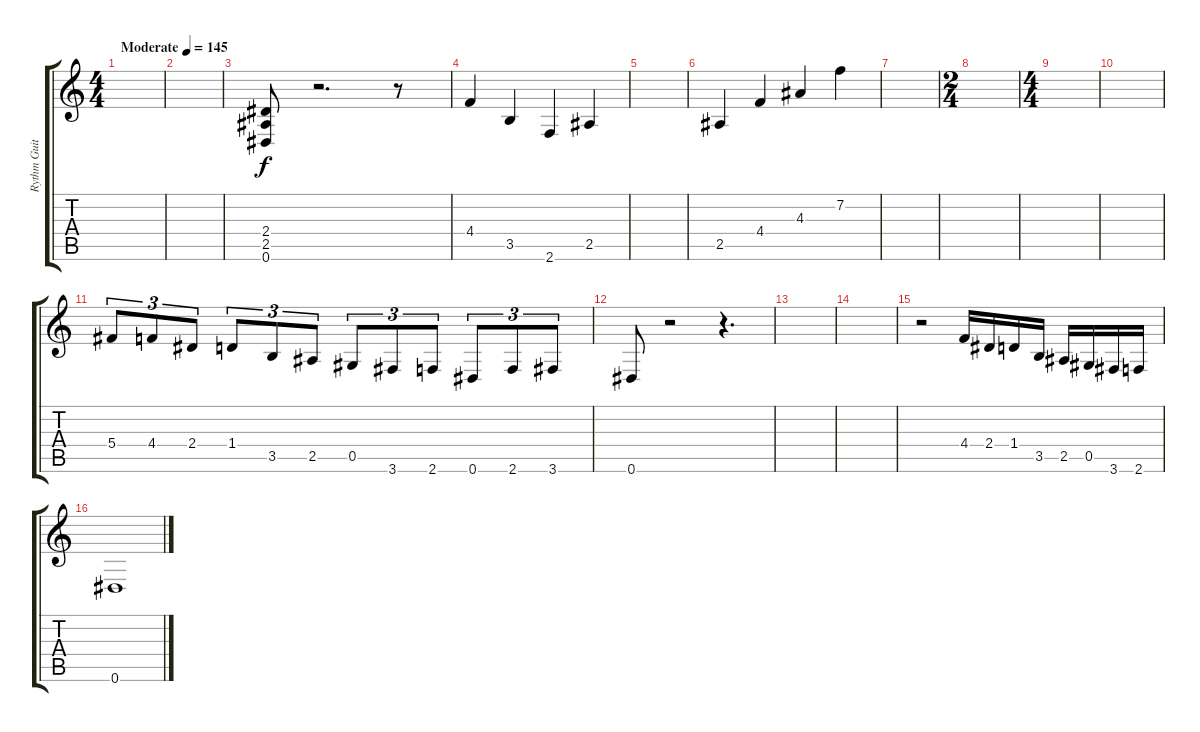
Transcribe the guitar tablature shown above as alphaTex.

\track ("Rythm Guitar" "Rythm Guit") {instrument distortionguitar}
\staff {score tabs}
\tuning (Eb4 Bb3 Gb3 Db3 Ab2 Eb2) {hide}
\ts (4 4)
\tempo (145 "Moderate")
\clef g2
\ks c
|
|
(2.4 2.5 0.6).8 r.2{d} r.8 |
4.4.4{dy f} 3.5.4 2.6.4 2.5.4 |
|
2.5.4 4.4.4 4.3.4 7.2.4 |
|
\ts (2 4)
|
\ts (4 4)
|
|
5.4.8{tu (3 2)} 4.4.8{tu (3 2)} 2.4.8{tu (3 2)} 1.4.8{tu (3 2)} 3.5.8{tu (3 2)} 2.5.8{tu (3 2)} 0.5.8{tu (3 2)} 3.6.8{tu (3 2)} 2.6.8{tu (3 2)} 0.6.8{tu (3 2)} 2.6.8{tu (3 2)} 3.6.8{tu (3 2)} |
0.6.8 r.2 r.4{d} |
|
|
r.2 4.4.16 2.4.16 1.4.16 3.5.16 2.5.16 0.5.16 3.6.16 2.6.16 |
0.6.1
